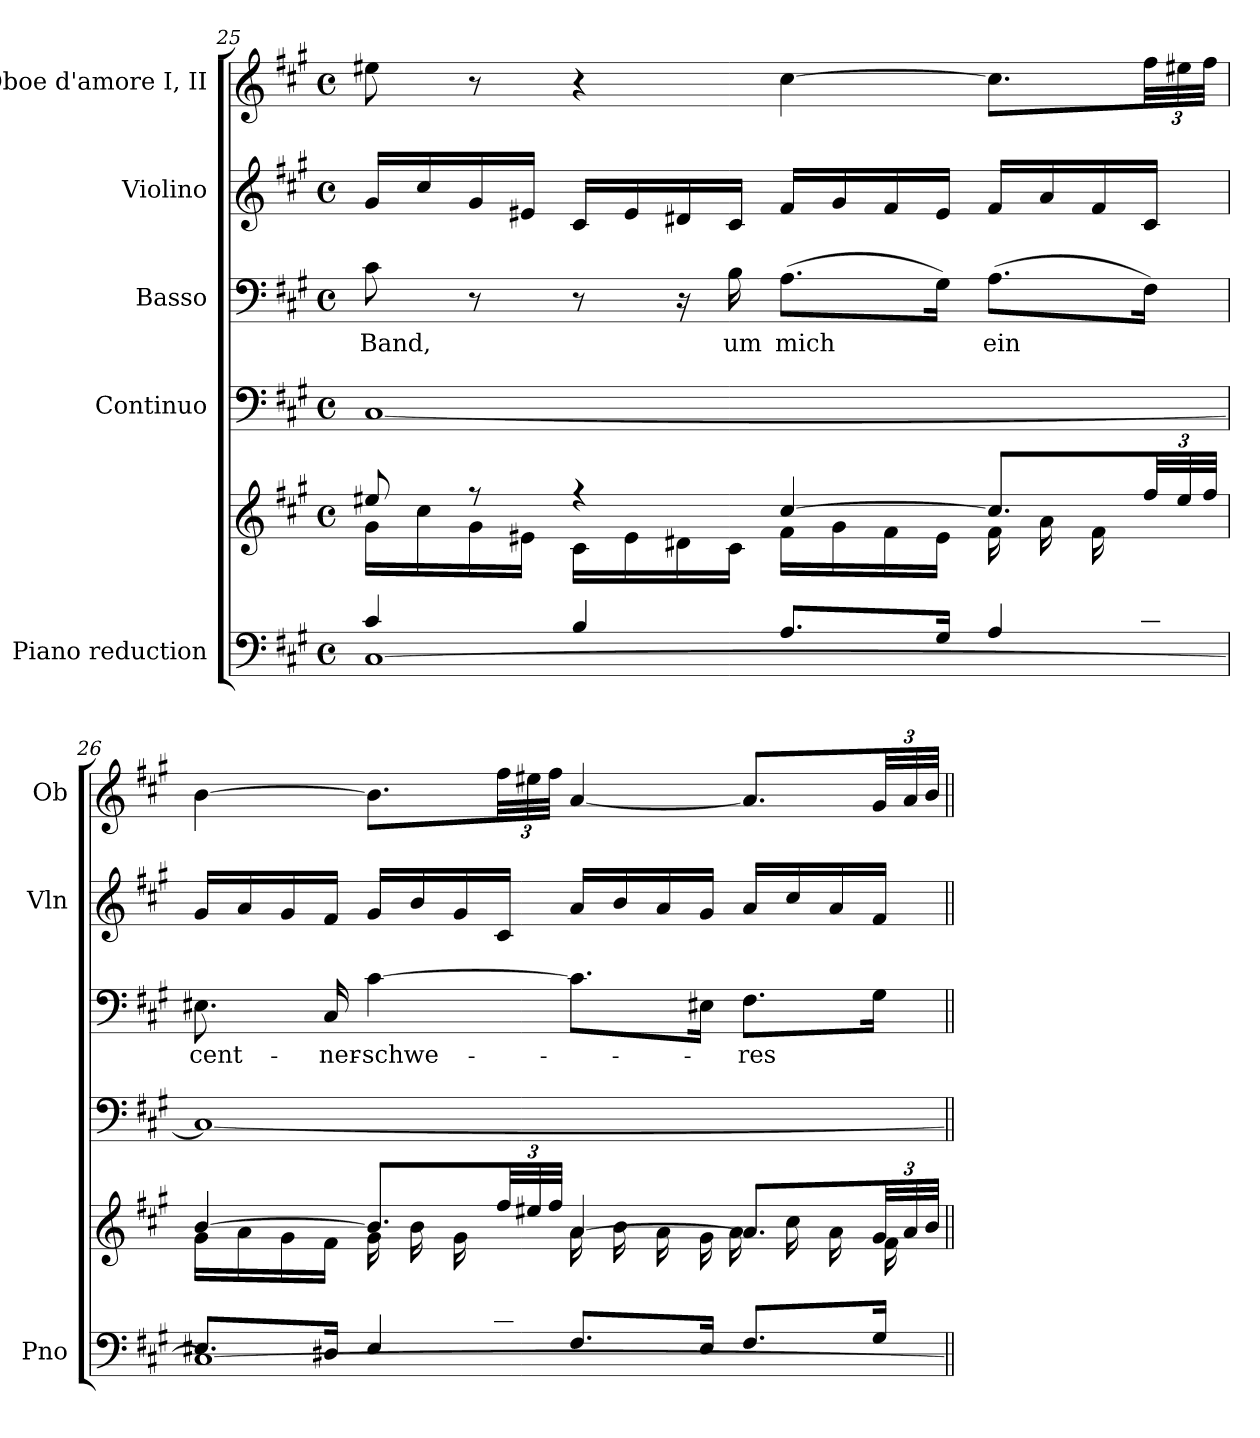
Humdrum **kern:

**kern	**kern	**kern	**kern	**text	**kern	**kern
*part5	*part5	*part4	*part3	*part3	*part2	*part1
*staff6	*staff5	*staff4	*staff3	*staff3	*staff2	*staff1
*I"Piano reduction	*	*I"Continuo	*I"Basso	*	*I"Violino	*I"Oboe d'amore I, II
*I'Pno	*	*	*	*	*I'Vln	*I'Ob
!!LO:LB:g=z
*clefF4	*clefG2	*clefF4	*clefF4	*	*clefG2	*clefG2
*k[f#c#g#]	*k[f#c#g#]	*k[f#c#g#]	*k[f#c#g#]	*	*k[f#c#g#]	*k[f#c#g#]
*M4/4	*M4/4	*M4/4	*M4/4	*	*M4/4	*M4/4
*met(c)	*met(c)	*met(c)	*met(c)	*	*met(c)	*met(c)
=25	=25	=25	=25	=25	=25	=25
*^	*^	*	*	*	*	*
*	*^	*	*	*	*	*	*	*
!	!	!	!	!	!	!	!LO:LY:b	!	!
2...ryy	4c#/	[1C#	8ee#X/	16g#\LL	[1C#	8c#\	Band,	16g#/LL	8ee#X\
.	.	.	.	16cc#\	.	.	.	16cc#/	.
.	.	.	8r	16g#\	.	8r	.	16g#/	8r
.	.	.	.	16e#X\JJ	.	.	.	16e#X/JJ	.
.	4B/	.	4r	16c#\LL	.	8r	.	16c#/LL	4r
.	.	.	.	16e#\	.	.	.	16e#/	.
.	.	.	.	16d#X\	.	16r	.	16d#X/	.
!	!	!	!	!	!	!	!LO:LY:b	!	!
.	.	.	.	16c#\JJ	.	16B\	um	16c#/JJ	.
!	!	!	!	!	!	!	!LO:LY:b	!	!
.	8.A/L	.	[4cc#/	16f#\LL	.	(>8.A\L	mich	16f#/LL	[4cc#\
.	.	.	.	16g#\	.	.	.	16g#/	.
.	.	.	.	16f#\	.	.	.	16f#/	.
.	16G#/Jk	.	.	16e#\JJ	.	16G#\Jk)	.	16e#/JJ	.
!	!	!	!	!	!	!	!LO:LY:b	!	!
.	4A/	.	8.cc#/L]	16f#\LL	.	(>8.A\L	ein	16f#/LL	8.cc#\L]
.	.	.	.	16a\	.	.	.	16a/	.
.	.	.	.	16f#\	.	.	.	16f#/	.
*	*	*	*Xbrackettup	*	*	*	*	*	*Xbrackettup
16c#/JJ	.	.	48ff#/LL	16ryy	.	16F#\Jk)	.	16c#/JJ	48ff#\LL
.	.	.	48ee#/	.	.	.	.	.	48ee#X\
.	.	.	48ff#/JJJ	.	.	.	.	.	48ff#\JJJ
=26	=26	=26	=26	=26	=26	=26	=26	=26	=26
!	!	!	!	!	!	!	!LO:LY:b	!	!
4..ryy	8.E#X/L	1C#_	[4b/	16g#\LL	1C#_	8.E#X\	cent-	16g#/LL	[4b\
.	.	.	.	16a\	.	.	.	16a/	.
.	.	.	.	16g#\	.	.	.	16g#/	.
!	!	!	!	!	!	!	!LO:LY:b	!	!
.	16D#X/Jk	.	.	16f#\JJ	.	16C#/	-ner-	16f#/JJ	.
!	!	!	!	!	!	!	!LO:LY:b	!	!
.	4E#/	.	8.b/L]	16g#\LL	.	[4c#\	-schwe-	16g#/LL	8.b\L]
.	.	.	.	16b\	.	.	.	16b/	.
.	.	.	.	16g#\	.	.	.	16g#/	.
16c#/JJ	.	.	48ff#/LL	16ryy	.	.	.	16c#/JJ	48ff#\LL
.	.	.	48ee#X/	.	.	.	.	.	48ee#X\
.	.	.	48ff#/JJJ	.	.	.	.	.	48ff#\JJJ
2ryy	8.F#/L	.	[4a/	16a\LL	.	8.c#\L]	.	16a/LL	[4a/
.	.	.	.	16b\	.	.	.	16b/	.
.	.	.	.	16a\	.	.	.	16a/	.
.	16E#/Jk	.	.	16g#\JJ	.	16E#X\Jk	.	16g#/JJ	.
!	!	!	!	!	!	!	!LO:LY:b	!	!
.	8.F#/L	.	8.a/L]	16a\LL	.	8.F#\L	-res	16a/LL	8.a/L]
.	.	.	.	16cc#\	.	.	.	16cc#/	.
.	.	.	.	16a\	.	.	.	16a/	.
.	16G#/Jk	.	48g#/LL	16f#\JJ	.	16G#\Jk	.	16f#/JJ	48g#/LL
.	.	.	48a/	.	.	.	.	.	48a/
.	.	.	48b/JJJ	.	.	.	.	.	48b/JJJ
*v	*v	*v	*	*	*	*	*	*	*
*	*v	*v	*	*	*	*	*
=||	=||	=||	=||	=||	=||	=||
*-	*-	*-	*-	*-	*-	*-
